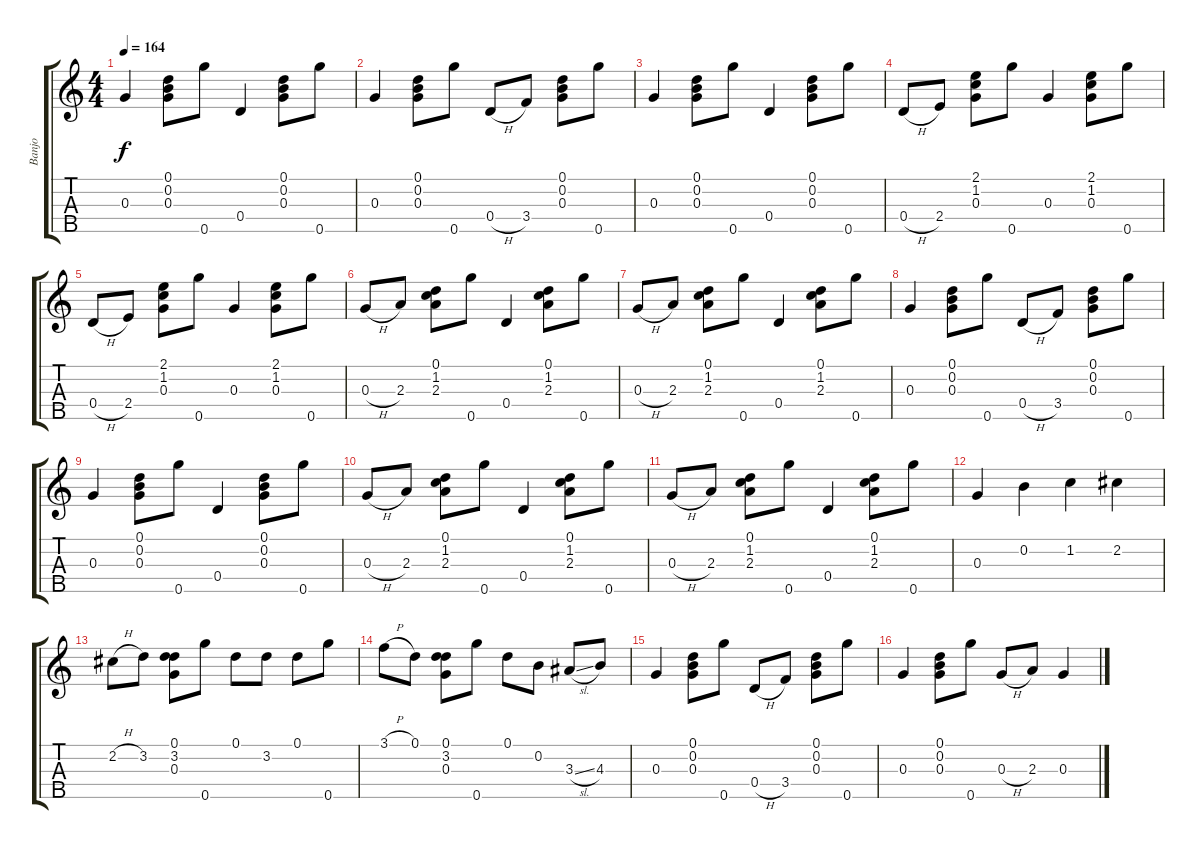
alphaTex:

\track ("Banjo" "Banjo") {instrument banjo}
\staff {score tabs}
\tuning (D4 B3 G3 D3 G4) {hide}
\displaytranspose 12
\ts (4 4)
\tempo 164
\clef g2
\ks c
0.3.4{dy f} (0.1 0.2 0.3).8 0.5.8 0.4.4 (0.1 0.2 0.3).8 0.5.8 |
0.3.4 (0.1 0.2 0.3).8 0.5.8 0.4{h}.8 3.4.8 (0.1 0.2 0.3).8 0.5.8 |
0.3.4 (0.1 0.2 0.3).8 0.5.8 0.4.4 (0.1 0.2 0.3).8 0.5.8 |
0.4{h}.8 2.4.8 (2.1 1.2 0.3).8 0.5.8 0.3.4 (2.1 1.2 0.3).8 0.5.8 |
0.4{h}.8 2.4.8 (2.1 1.2 0.3).8 0.5.8 0.3.4 (2.1 1.2 0.3).8 0.5.8 |
0.3{h}.8 2.3.8 (0.1 1.2 2.3).8 0.5.8 0.4.4 (0.1 1.2 2.3).8 0.5.8 |
0.3{h}.8 2.3.8 (0.1 1.2 2.3).8 0.5.8 0.4.4 (0.1 1.2 2.3).8 0.5.8 |
0.3.4 (0.1 0.2 0.3).8 0.5.8 0.4{h}.8 3.4.8 (0.1 0.2 0.3).8 0.5.8 |
0.3.4 (0.1 0.2 0.3).8 0.5.8 0.4.4 (0.1 0.2 0.3).8 0.5.8 |
0.3{h}.8 2.3.8 (0.1 1.2 2.3).8 0.5.8 0.4.4 (0.1 1.2 2.3).8 0.5.8 |
0.3{h}.8 2.3.8 (0.1 1.2 2.3).8 0.5.8 0.4.4 (0.1 1.2 2.3).8 0.5.8 |
0.3.4 0.2.4 1.2.4 2.2.4 |
2.2{h}.8 3.2.8 (0.1 3.2 0.3).8 0.5.8 0.1.8 3.2.8 0.1.8 0.5.8 |
3.1{h}.8 0.1.8 (0.1 3.2 0.3).8 0.5.8 0.1.8 0.2.8 3.3{sl}.8 4.3.8 |
0.3.4 (0.1 0.2 0.3).8 0.5.8 0.4{h}.8 3.4.8 (0.1 0.2 0.3).8 0.5.8 |
0.3.4 (0.1 0.2 0.3).8 0.5.8 0.3{h}.8 2.3.8 0.3.4
